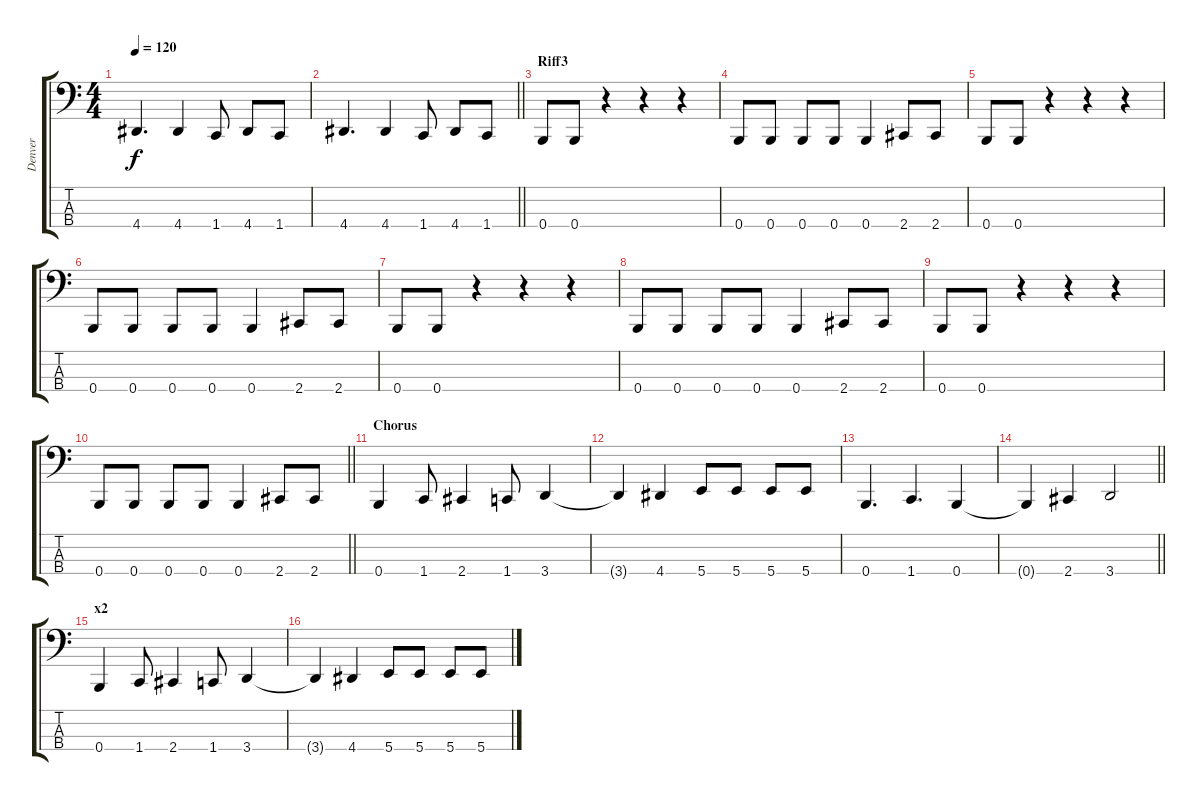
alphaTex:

\track ("Denver" "Denver") {instrument electricbasspick}
\staff {score tabs}
\tuning (Eb2 Bb1 F1 B0) {hide}
\ts (4 4)
\tempo 120
\clef f4
\ks c
4.4.4{d dy f} 4.4.4 1.4.8 4.4.8 1.4.8 |
\barLineRight lightlight
4.4.4{d} 4.4.4 1.4.8 4.4.8 1.4.8 |
\section ("" "Riff3")
0.4.8 0.4.8 r.4 r.4 r.4 |
0.4.8 0.4.8 0.4.8 0.4.8 0.4.4 2.4.8 2.4.8 |
0.4.8 0.4.8 r.4 r.4 r.4 |
0.4.8 0.4.8 0.4.8 0.4.8 0.4.4 2.4.8 2.4.8 |
0.4.8 0.4.8 r.4 r.4 r.4 |
0.4.8 0.4.8 0.4.8 0.4.8 0.4.4 2.4.8 2.4.8 |
0.4.8 0.4.8 r.4 r.4 r.4 |
\barLineRight lightlight
0.4.8 0.4.8 0.4.8 0.4.8 0.4.4 2.4.8 2.4.8 |
\section ("" "Chorus")
0.4.4 1.4.8 2.4.4 1.4.8 3.4.4 |
3.4{t}.4 4.4.4 5.4.8 5.4.8 5.4.8 5.4.8 |
0.4.4{d} 1.4.4{d} 0.4.4 |
\barLineRight lightlight
0.4{t}.4 2.4.4 3.4.2 |
\section ("" "x2")
0.4.4 1.4.8 2.4.4 1.4.8 3.4.4 |
3.4{t}.4 4.4.4 5.4.8 5.4.8 5.4.8 5.4.8
